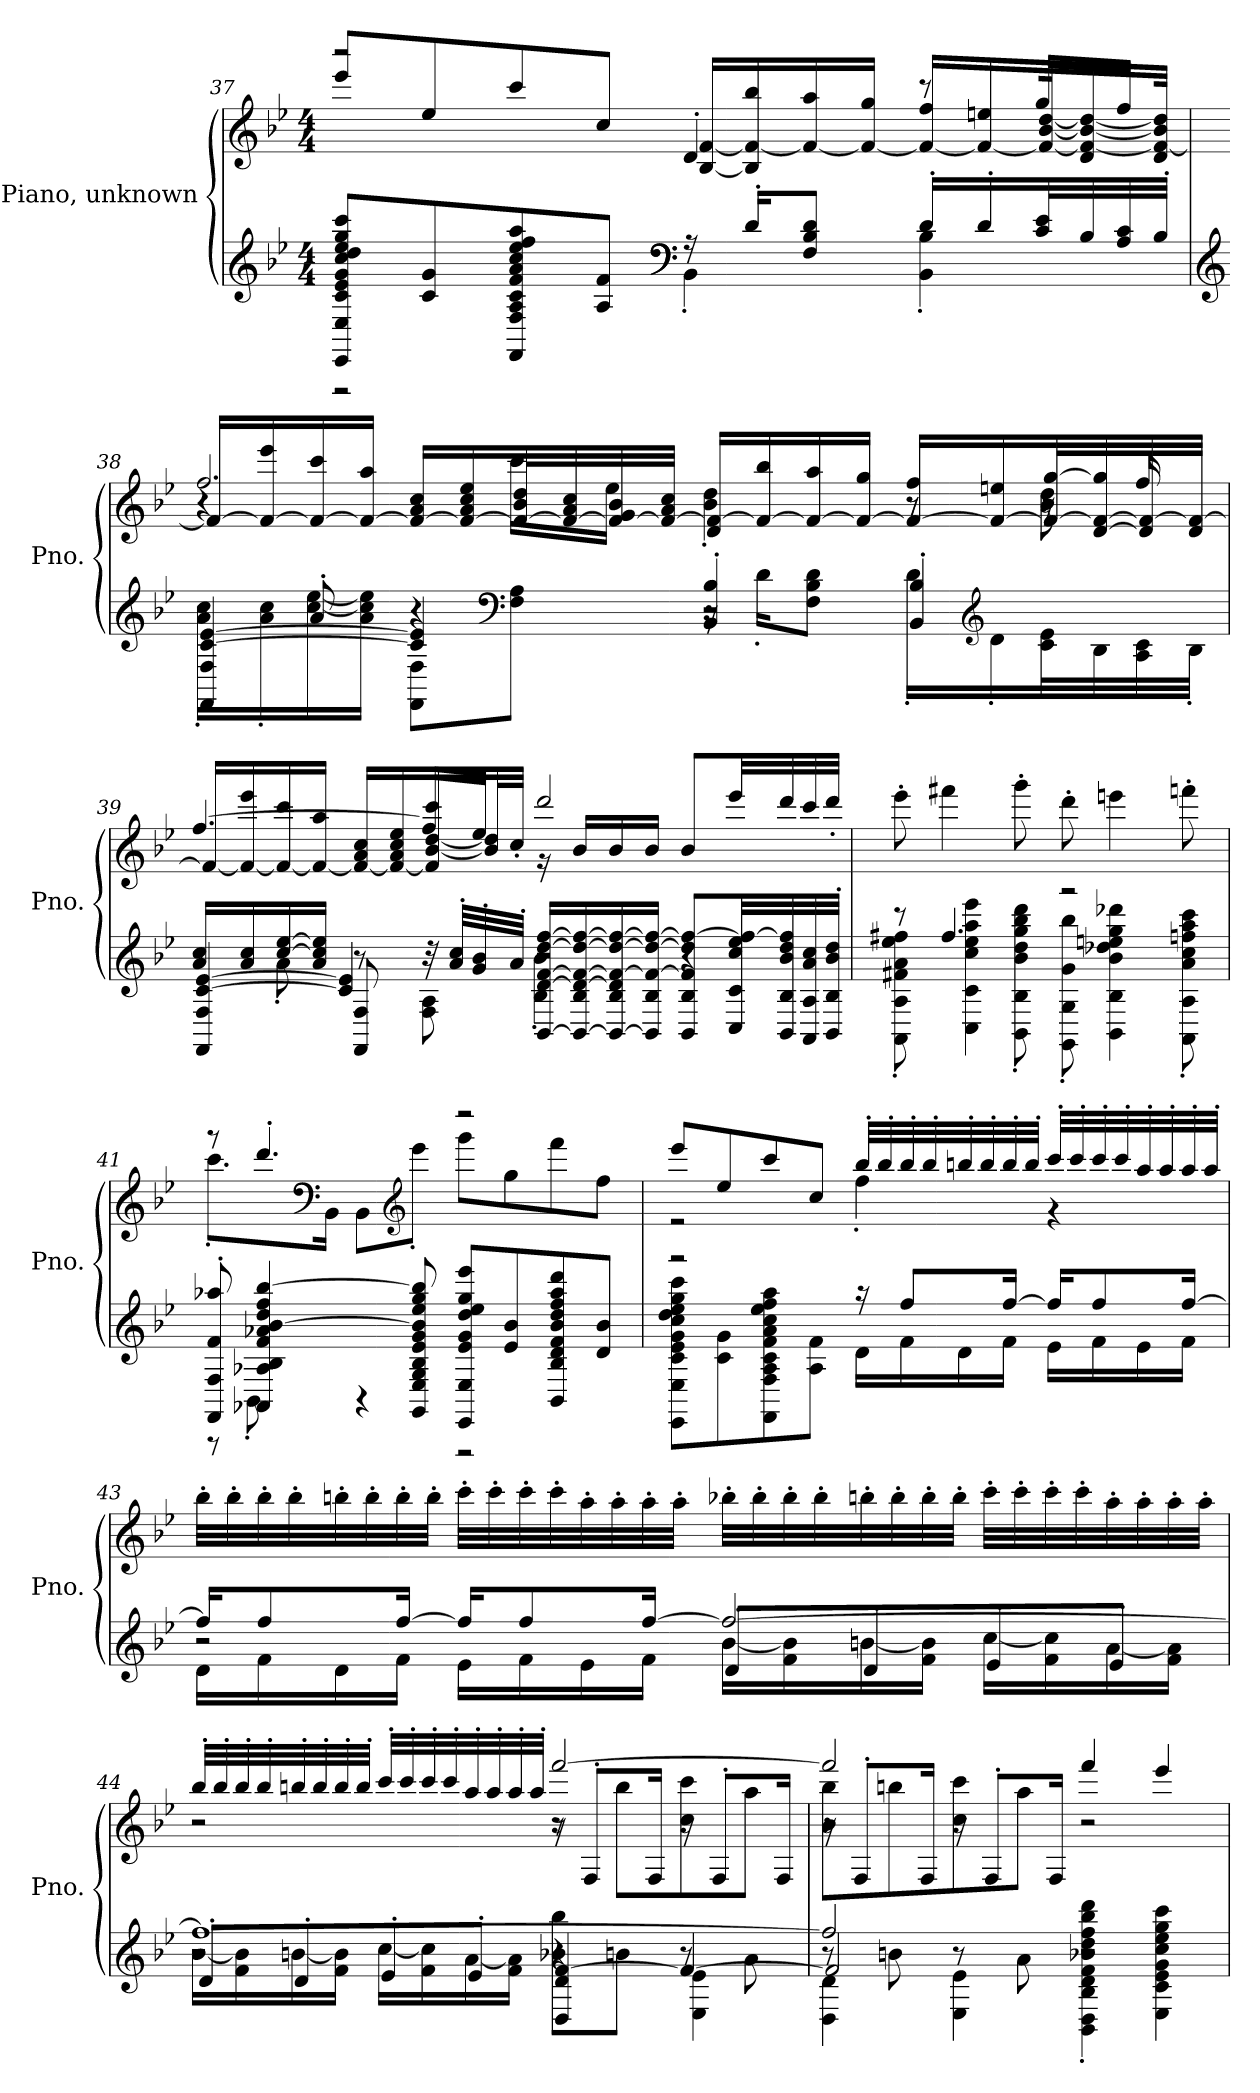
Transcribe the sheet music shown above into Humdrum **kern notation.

**kern	**kern
*part1	*part1
*staff2	*staff1
*I"Piano, unknown	*
*I'Pno.	*
*clefG2	*clefG2
*k[b-e-]	*k[b-e-]
*M4/4	*M4/4
=37	=37
*^	*^
8EE-/ 8E-/ 8c/ 8e-/ 8g/ 8cc/ 8dd/ 8ee-/ 8gg/ 8ccc/L	2r	2r	8eee-/L
8c/ 8g/	.	.	8ee-/
8FF/ 8F/ 8A/ 8c/ 8f/ 8a/ 8cc/ 8ee-/ 8ff/ 8aa/	.	.	8ccc/
8A/ 8f/J	.	.	8cc/J
*clefF4	*	*	*
16r	4BB-'\	4d'/	[16B-/ [16f/LL
16d'/KL	.	.	16B-/] 16f/_ 16bb-/
8F/ 8B-/ 8d/J	.	.	16f/_ 16aa/
.	.	.	16f/_ 16gg/JJ
16d'/LL	4BB-\' 4B-\'	8r	16f/_ 16ff/LL
16d'/	.	.	16f/_ 16een/
32c/ 32e-/L	.	16gg/LL	32f/_ [32b-/ [32dd/K
32B-/	.	.	16d/ 16f/_ 16b-/_ 16dd/_
32A/ 32c/	.	16ff/JJ	.
32B-'/JJJ	.	.	32d/ 32f/_ 32b-/] 32dd/]JJk
*v	*v	*	*
*	*v	*v
!!LO:LB:g=z
=38	=38
*clefG2	*
*^	*^
*	*^	*	*^
8r	16a\' 16cc\'LL	4FF/ 4F/ [4c/ [4e-/	2.ff/	4r	16f/LL_
.	16a\' 16cc\'	.	.	.	16f/_ 16eee-/
8a'/	[16cc\ [16ee-\	.	.	.	16f/_ 16ccc/
.	16a\ 16cc\] 16ee-\]JJ	.	.	.	16f/_ 16aa/JJ
4r	8FF\ 8F\L	4c/] 4e-/]	.	8r	16f/_ 16a/ 16cc/LL
.	.	.	.	.	16f/_ 16a/ 16cc/ 16ee-/
*clefF4	*	*	*	*	*
.	8F\ 8A\J	.	.	16ccc\LL	32f/_ 32b-/ 32dd/L
.	.	.	.	.	32f/_ 32a/ 32cc/
.	.	.	.	16ee-\JJ	32f/_ 32g/ 32b-/
.	.	.	.	.	32f/_ 32a/ 32cc/JJJ
2r	16r	4BB-/' 4B-/'	.	4b-\' 4dd\'	16d/ 16f/_LL
.	16d'\KL	.	.	.	16f/_ 16bb-/
.	8F\ 8B-\ 8d\J	.	.	.	16f/_ 16aa/
.	.	.	.	.	16f/_ 16gg/JJ
.	16d'\LL	4BB-/' 4B-/'	8r	8r	16f/_ 16ff/LL
*clefG2	*	*	*	*	*
.	16d'\	.	.	.	16f/_ 16een/
.	32c\ 32e-\L	.	16r	8b-\ 8dd\	32f/_ [32gg/L
.	32B-\	.	.	.	[32d/ 32f/_ 32gg/]
.	32A\ 32c\	.	16ff/	.	32d/] 32f/_
.	32B-'\JJJ	.	.	.	32d/ 32f/_JJJ
*	*	*	*	*v	*v
!!LO:LB:g=z
=39	=39	=39	=39	=39
16a/ 16cc/LL	8r	4FF/ 4F/ [4c/ [4e-/	[4.ff/	16f/LL_
16a/ 16cc/	.	.	.	16f/_ 16eee-/
[16cc/ [16ee-/	8a'\	.	.	16f/_ 16ccc/
16a/ 16cc/] 16ee-/]JJ	.	.	.	16f/_ 16aa/JJ
8FF/ 8F/	8r	4c/] 4e-/]	.	16f/_ 16a/ 16cc/LL
.	.	.	.	16f/_ 16a/ 16cc/ 16ee-/
32r	8F\ 8A\	.	16ff/LL]	16f/] [16b-/ [16dd/ 16ccc/
32a/' 32cc/'LLL	.	.	.	.
32g/' 32b-/'	.	.	16ee-/JJ	32b-/] 32dd/]L
32a'/JJJ	.	.	.	32cc'/JJJ
[16BB-/ [16d/ [16f/ [16dd/ [16ff/LL	4B-\' 4b-\'	2r	2ddd/	16r
16BB-/_ 16B-/ 16d/_ 16f/_ 16dd/_ 16ff/_	.	.	.	16b-/LL
16BB-/_ 16B-/ 16d/] 16f/_ 16dd/_ 16ff/_	.	.	.	16b-/
16BB-/] 16B-/ 16f/_ 16dd/_ 16ff/_JJ	.	.	.	16b-/JJ
8BB-/ 8B-/ 8f/] 8dd/] 8ff/_L	4r	.	.	8b-/L
32C/ 32c/ 32cc/ 32ee-/ 32ff/_LL	.	.	.	32eee-/LL
32BB-/ 32B-/ 32b-/ 32dd/ 32ff/]	.	.	.	32ddd/
32AA/ 32A/ 32a/ 32cc/	.	.	.	32ccc/
32BB-/' 32B-/' 32b-/' 32dd/'JJJ	.	.	.	32ddd'/JJJ
*	*v	*v	*	*
*	*	*v	*v
=40	=40	=40
8r	8AA\' 8A\' 8f#X\' 8a\' 8ee-\' 8ff#X\'	8eee-'\
4.ff#/	4C\ 4c\ 4cc\ 4ee-\ 4aa\ 4eee-\	4fff#X\
.	8BB-\' 8B-\' 8b-\' 8dd\' 8gg\' 8bb-\' 8ddd\'	8ggg'\
2r	8GG\' 8G\' 8g\' 8bb-\'	8ddd'\
.	4BB-\ 4B-\ 4b-\ 4dd-X\ 4een\ 4gg\ 4ddd-X\	4eeen\
.	8AA\' 8A\' 8a\' 8cc\' 8ffn\' 8aa\' 8ccc\'	8fffn'\
!!LO:LB:g=z
=41	=41	=41
*	*	*^
8FF/' 8F/' 8f/' 8aa-X/'	8r	8r	8.ccc'\L
4AA-X/ 4A-X/ 4B-/ 4f/ 4a-X/ [4b-/ 4dd/ 4ff/ [4bb-/	8BB-'\	4.ddd'/	.
*	*	*clefF4	*
.	.	.	16BB-\Jk
.	4r	.	8BB-\L
*	*	*clefG2	*
8GG/ 8E-/ 8G/ 8B-/ 8e-/ 8g/ 8b-/] 8ee-/ 8gg/ 8bb-/]	.	.	8eee-'\J
8EE-/ 8E-/ 8e-/ 8g/ 8dd/ 8ee-/ 8gg/ 8eee-/L	2r	2r	8ggg\L
8e-/ 8b-/	.	.	8gg\
8BB-/ 8B-/ 8d/ 8f/ 8b-/ 8dd/ 8ff/ 8aa-/ 8ddd/	.	.	8fff\
8d/ 8b-/J	.	.	8ff\J
!!LO:LB:g=z	!!
=42	=42	=42	=42
2r	8EE-\ 8E-\ 8c\ 8e-\ 8g\ 8cc\ 8dd\ 8ee-\ 8gg\ 8ccc\L	8eee-/L	2r
.	8c\ 8g\	8ee-/	.
.	8FF\ 8F\ 8A\ 8c\ 8f\ 8a\ 8cc\ 8ee-\ 8ff\ 8aa\	8ccc/	.
.	8A\ 8f\J	8cc/J	.
16r	16d\LL	32bb-'/LLL	4ff'\
.	.	32bb-'/	.
8ff/L	16f\	32bb-'/	.
.	.	32bb-'/	.
.	16d\	32bbn'/	.
.	.	32bb'/	.
[16ff/Jk	16f\JJ	32bb'/	.
.	.	32bb'/JJJ	.
16ff/KL]	16e-\LL	32ccc'/LLL	4r
.	.	32ccc'/	.
8ff/	16f\	32ccc'/	.
.	.	32ccc'/	.
.	16e-\	32aa'/	.
.	.	32aa'/	.
[16ff/Jk	16f\JJ	32aa'/	.
.	.	32aa'/JJJ	.
*	*	*v	*v
!!LO:LB:g=z
=43	=43	=43
*	*^	*
16ff/KL]	16d\LL	2r	32bb-'\LLL
.	.	.	32bb-'\
8ff/	16f\	.	32bb-'\
.	.	.	32bb-'\
.	16d\	.	32bbn'\
.	.	.	32bb'\
[16ff/Jk	16f\JJ	.	32bb'\
.	.	.	32bb'\JJJ
16ff/KL]	16e-\LL	.	32ccc'\LLL
.	.	.	32ccc'\
8ff/	16f\	.	32ccc'\
.	.	.	32ccc'\
.	16e-\	.	32aa'\
.	.	.	32aa'\
[16ff/Jk	16f\JJ	.	32aa'\
.	.	.	32aa'\JJJ
2ff/_	[16b-\LL	8d'/L	32bb-X'\LLL
.	.	.	32bb-'\
.	16f\ 16b-\]	.	32bb-'\
.	.	.	32bb-'\
.	[16bn\	8d'/	32bbn'\
.	.	.	32bb'\
.	16f\ 16b\]JJ	.	32bb'\
.	.	.	32bb'\JJJ
.	[16cc\LL	8e-'/	32ccc'\LLL
.	.	.	32ccc'\
.	16f\ 16cc\]	.	32ccc'\
.	.	.	32ccc'\
.	[16a\	8e-'/J	32aa'\
.	.	.	32aa'\
.	16f\ 16a\]JJ	.	32aa'\
.	.	.	32aa'\JJJ
!!LO:PB:g=z
=44	=44	=44	=44
*	*	*^	*^
*	*	*	*	*	*^
1ff_	[16b-\LL	8d'/L	2r	2r	2r	32bb-'/LLL
.	.	.	.	.	.	32bb-'/
.	16f\ 16b-\]	.	.	.	.	32bb-'/
.	.	.	.	.	.	32bb-'/
.	[16bn\	8d'/	.	.	.	32bbn'/
.	.	.	.	.	.	32bb'/
.	16f\ 16b\]JJ	.	.	.	.	32bb'/
.	.	.	.	.	.	32bb'/JJJ
.	[16cc\LL	8e-'/	.	.	.	32ccc'/LLL
.	.	.	.	.	.	32ccc'/
.	16f\ 16cc\]	.	.	.	.	32ccc'/
.	.	.	.	.	.	32ccc'/
.	[16a\	8e-'/J	.	.	.	32aa'/
.	.	.	.	.	.	32aa'/
.	16f\ 16a\]JJ	.	.	.	.	32aa'/
.	.	.	.	.	.	32aa'/JJJ
.	8b-X\ 8bb-\L	4D/ 4d/ [4f/	4r	[2fff/	8r	16r
.	.	.	.	.	.	8F'/L
.	8bn\J	.	.	.	8bb\L	.
.	.	.	.	.	.	16F/Jk
.	8r	4f/_	4E-\ 4e-\	.	8cc\ 8ccc\	16r
.	.	.	.	.	.	8F'/L
.	8a\	.	.	.	8aa\J	.
.	.	.	.	.	.	16F/Jk
=45	=45	=45	=45	=45	=45	=45
2ff/]	8r	2f/]	4D\ 4d\	2fff/]	8b-\ 8bb-\L	16r
.	.	.	.	.	.	8F'/L
.	8bn\	.	.	.	8bbn\	.
.	.	.	.	.	.	16F/Jk
.	8r	.	4E-\ 4e-\	.	8cc\ 8ccc\	16r
.	.	.	.	.	.	8F'/L
.	8a\	.	.	.	8aa\J	.
.	.	.	.	.	.	16F/Jk
2r	4BB-\' 4D\' 4B-\' 4d\' 4f\' 4b-X\' 4dd\' 4ff\' 4bb-\' 4ddd\'	2r	2r	2r	2r	4fff/
.	4E-\ 4c\ 4e-\ 4g\ 4cc\ 4ee-\ 4gg\ 4ccc\	.	.	.	.	4eee-/
*v	*v	*v	*v	*	*	*
*	*v	*v	*v
=	=
*-	*-
